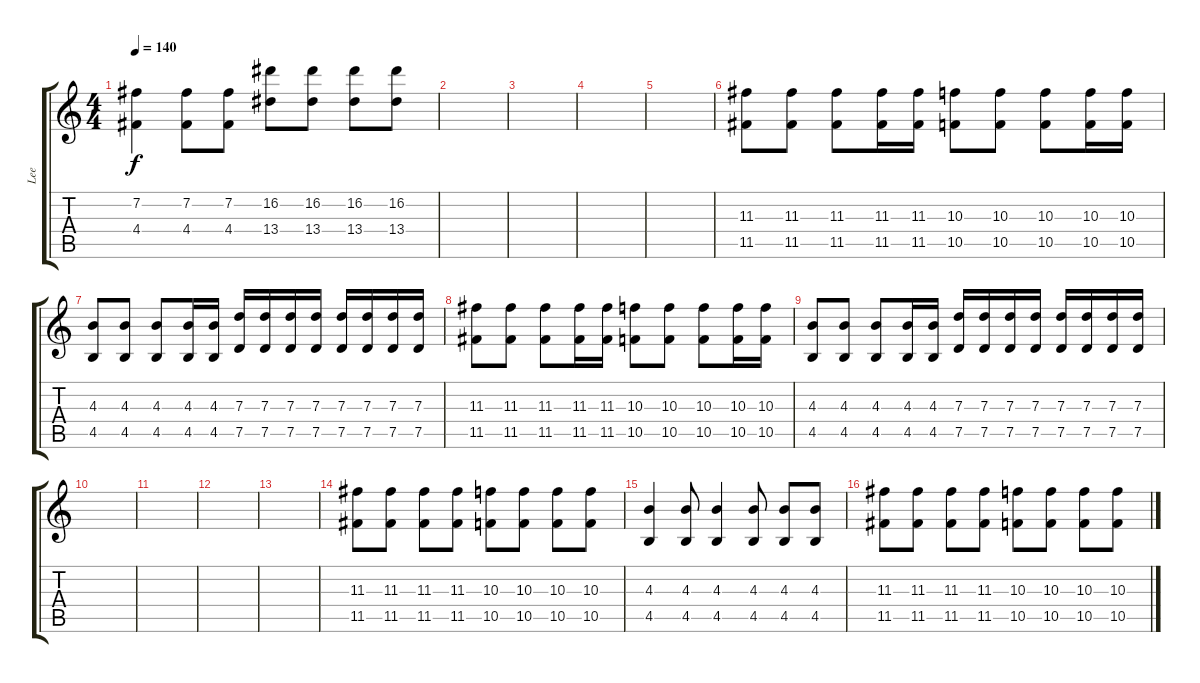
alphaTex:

\track ("Lee" "Lee") {instrument overdrivenguitar}
\staff {score tabs}
\tuning (E4 B3 G3 D3 G2 E2) {hide}
\ts (4 4)
\tempo 140
\clef g2
\ks c
(7.2 4.4).4{dy f} (7.2 4.4).8 (7.2 4.4).8 (16.2 13.4).8 (16.2 13.4).8 (16.2 13.4).8 (16.2 13.4).8 |
|
|
|
|
(11.3 11.5).8 (11.3 11.5).8 (11.3 11.5).8 (11.3 11.5).16 (11.3 11.5).16 (10.3 10.5).8 (10.3 10.5).8 (10.3 10.5).8 (10.3 10.5).16 (10.3 10.5).16 |
(4.3 4.5).8 (4.3 4.5).8 (4.3 4.5).8 (4.3 4.5).16 (4.3 4.5).16 (7.3 7.5).16 (7.3 7.5).16 (7.3 7.5).16 (7.3 7.5).16 (7.3 7.5).16 (7.3 7.5).16 (7.3 7.5).16 (7.3 7.5).16 |
(11.3 11.5).8 (11.3 11.5).8 (11.3 11.5).8 (11.3 11.5).16 (11.3 11.5).16 (10.3 10.5).8 (10.3 10.5).8 (10.3 10.5).8 (10.3 10.5).16 (10.3 10.5).16 |
(4.3 4.5).8 (4.3 4.5).8 (4.3 4.5).8 (4.3 4.5).16 (4.3 4.5).16 (7.3 7.5).16 (7.3 7.5).16 (7.3 7.5).16 (7.3 7.5).16 (7.3 7.5).16 (7.3 7.5).16 (7.3 7.5).16 (7.3 7.5).16 |
|
|
|
|
(11.3 11.5).8 (11.3 11.5).8 (11.3 11.5).8 (11.3 11.5).8 (10.3 10.5).8 (10.3 10.5).8 (10.3 10.5).8 (10.3 10.5).8 |
(4.3 4.5).4 (4.3 4.5).8 (4.3 4.5).4 (4.3 4.5).8 (4.3 4.5).8 (4.3 4.5).8 |
(11.3 11.5).8 (11.3 11.5).8 (11.3 11.5).8 (11.3 11.5).8 (10.3 10.5).8 (10.3 10.5).8 (10.3 10.5).8 (10.3 10.5).8
